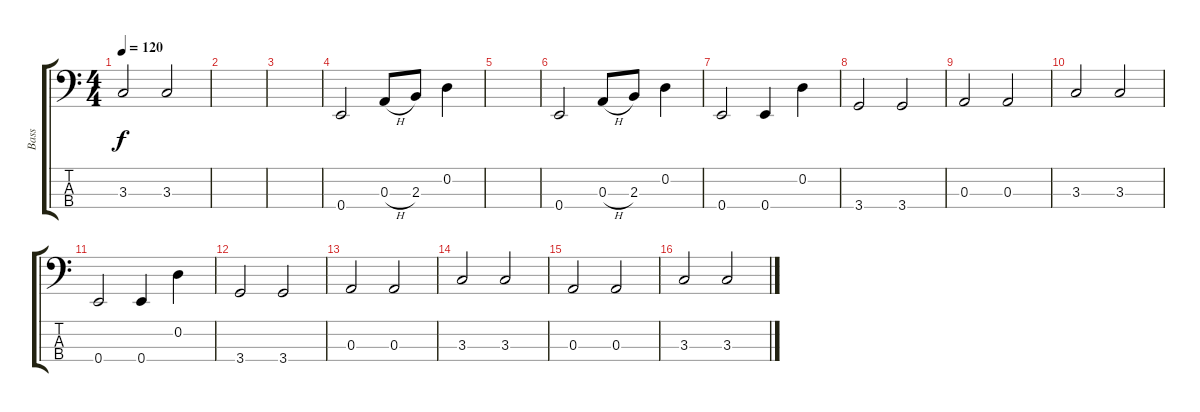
\track ("Bass" "Bass") {instrument electricbasspick}
\staff {score tabs}
\tuning (G2 D2 A1 E1) {hide}
\ts (4 4)
\tempo 120
\clef f4
\ks c
3.3.2{dy f} 3.3.2 |
|
|
0.4.2 0.3{h}.8 2.3.8 0.2.4 |
|
0.4.2 0.3{h}.8 2.3.8 0.2.4 |
0.4.2 0.4.4 0.2.4 |
3.4.2 3.4.2 |
0.3.2 0.3.2 |
3.3.2 3.3.2 |
0.4.2 0.4.4 0.2.4 |
3.4.2 3.4.2 |
0.3.2 0.3.2 |
3.3.2 3.3.2 |
0.3.2 0.3.2 |
3.3.2 3.3.2
